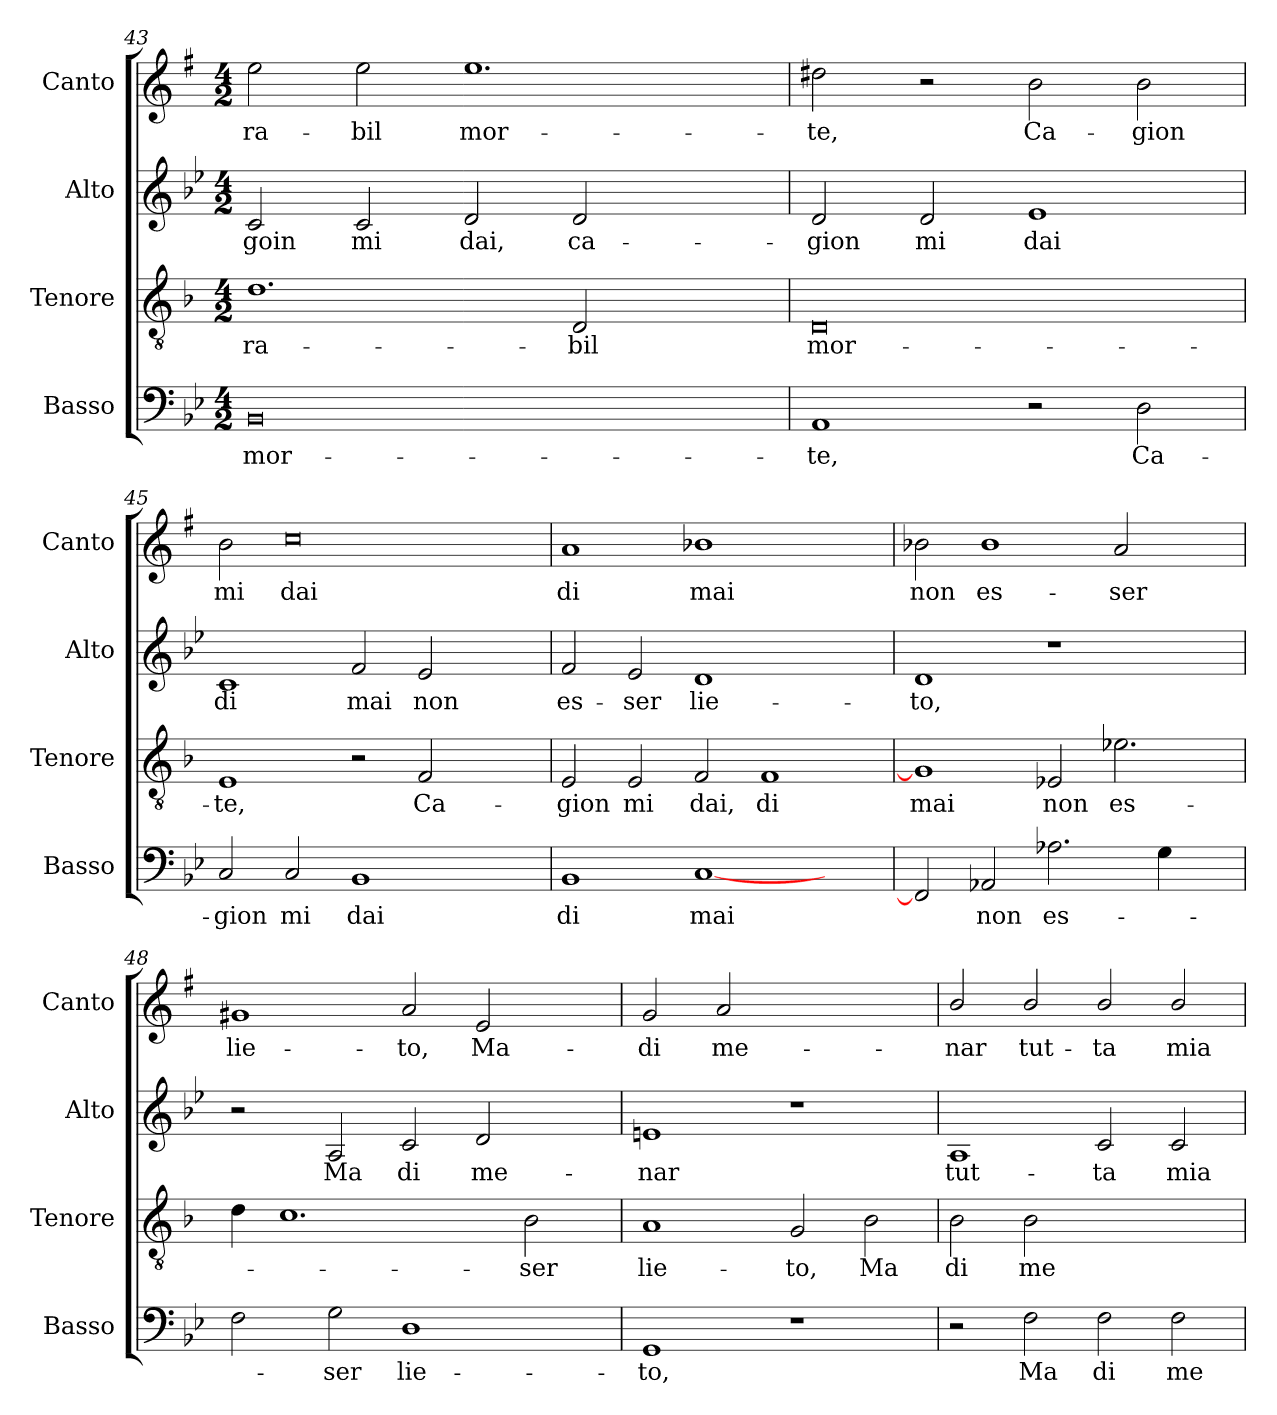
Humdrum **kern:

**kern	**text	**kern	**text	**kern	**text	**kern	**text
*part4	*part4	*part3	*part3	*part2	*part2	*part1	*part1
*staff4	*staff4	*staff3	*staff3	*staff2	*staff2	*staff1	*staff1
*I"Basso	*	*I"Tenore	*	*I"Alto	*	*I"Canto	*
*I'Basso	*	*I'Tenore	*	*I'Alto	*	*I'Canto	*
!!LO:LB:g=z
*clefF4	*	*clefGv2	*	*clefG2	*	*clefG2	*
*	*	*	*	*	*	*ITrd1c2	*
*k[b-e-]	*	*k[b-]	*	*k[b-e-]	*	*k[b-]	*
*B-:	*	*F:	*	*B-:	*	*F:	*
*M4/2	*	*M4/2	*	*M4/2	*	*M4/2	*
=43	=43	=43	=43	=43	=43	=43	=43
!	!LO:LY:b	!	!LO:LY:b	!	!LO:LY:b	!	!LO:LY:b
0BB-	mor-	1.d	-ra-	2c	-goin	2dd	-ra-
!	!	!	!	!	!LO:LY:b	!	!LO:LY:b
.	.	.	.	2c	mi	2dd	-bil
!	!	!	!	!	!LO:LY:b	!	!LO:LY:b
.	.	.	.	2d	dai,	1.dd	mor-
!	!	!	!LO:LY:b	!	!LO:LY:b	!	!
.	.	2D	-bil	2d	ca-	.	.
2ryy	.	2ryy	.	2ryy	.	.	.
=44	=44	=44	=44	=44	=44	=44	=44
!	!LO:LY:b	!	!LO:LY:b	!	!LO:LY:b	!	!LO:LY:b
1AA	-te,	0D	mor-	2d	-gion	2cc#	-te,
!	!	!	!	!	!LO:LY:b	!	!
.	.	.	.	2d	mi	2r	.
!	!	!	!	!	!LO:LY:b	!	!LO:LY:b
2r	.	.	.	1e-	dai	2a	Ca-
!	!LO:LY:b	!	!	!	!	!	!LO:LY:b
2D	Ca-	.	.	.	.	2a	-gion
=45	=45	=45	=45	=45	=45	=45	=45
!	!LO:LY:b	!	!LO:LY:b	!	!LO:LY:b	!	!LO:LY:b
2C	-gion	1E	-te,	1c	di	2a	mi
!	!LO:LY:b	!	!	!	!	!	!LO:LY:b
2C	mi	.	.	.	.	0b-	dai
!	!LO:LY:b	!	!	!	!LO:LY:b	!	!
1BB-	dai	2r	.	2f	mai	.	.
!	!	!	!LO:LY:b	!	!LO:LY:b	!	!
.	.	2F	Ca-	2e-	non	.	.
2ryy	.	2ryy	.	2ryy	.	.	.
=46	=46	=46	=46	=46	=46	=46	=46
!	!LO:LY:b	!	!LO:LY:b	!	!LO:LY:b	!	!LO:LY:b
1BB-	di	2E	-gion	2f	es-	1g	di
!	!	!	!LO:LY:b	!	!LO:LY:b	!	!
.	.	2E	mi	2e-	-ser	.	.
!	!LO:LY:b	!	!LO:LY:b	!	!LO:LY:b	!	!LO:LY:b
[1C	mai	2F	dai,	1d	lie-	1a-X	mai
!	!	!	!LO:LY:b	!	!	!	!
.	.	1F	di	.	.	.	.
2ryy	.	.	.	2ryy	.	2ryy	.
=47	=47	=47	=47	=47	=47	=47	=47
!	!	!	!LO:LY:b	!	!LO:LY:b	!	!LO:LY:b
2FF]	.	1G]	mai	1d	-to,	2a-X	non
!	!LO:LY:b	!	!	!	!	!	!LO:LY:b
2AA-X	non	.	.	.	.	1a-	es-
!	!LO:LY:b	!	!LO:LY:b	!	!	!	!
2.A-X	es-	2E-X	non	1r	.	.	.
!	!	!	!LO:LY:b	!	!	!	!LO:LY:b
.	.	2.e-X	es-	.	.	2g	-ser
4G	.	.	.	.	.	.	.
4ryy	.	.	.	4ryy	.	4ryy	.
!!LO:LB:g=z
=48	=48	=48	=48	=48	=48	=48	=48
!	!	!	!	!	!	!	!LO:LY:b
2F	.	4d	.	2r	.	1f#X	lie-
.	.	1.c	.	.	.	.	.
!	!LO:LY:b	!	!	!	!LO:LY:b	!	!
2G	-ser	.	.	2A	Ma	.	.
!	!LO:LY:b	!	!	!	!LO:LY:b	!	!LO:LY:b
1D	lie-	.	.	2c	di	2g	-to,
!	!	!	!	!	!LO:LY:b	!	!LO:LY:b
.	.	.	.	2d	me-	2d	Ma-
!	!	!	!LO:LY:b	!	!	!	!
.	.	2B-	-ser	.	.	.	.
4ryy	.	.	.	4ryy	.	4ryy	.
=49	=49	=49	=49	=49	=49	=49	=49
!	!LO:LY:b	!	!LO:LY:b	!	!LO:LY:b	!	!LO:LY:b
1GG	-to,	1A	lie-	1en	-nar	2f	-di
!	!	!	!	!	!	!	!LO:LY:b
.	.	.	.	.	.	2g	me-
!	!	!	!LO:LY:b	!	!	!	!
1r	.	2G	-to,	1r	.	1ryy	.
!	!	!	!LO:LY:b	!	!	!	!
.	.	2B-	Ma	.	.	.	.
!!LO:LB:g=z
=50	=50	=50	=50	=50	=50	=50	=50
!	!	!	!LO:LY:b	!	!LO:LY:b	!	!LO:LY:b
*	*	*	*	*	*	*^	*
2r	.	2B-	di	1A	tut-	2a	0ryy	-nar
!	!LO:LY:b	!	!LO:LY:b	!	!	!	!	!LO:LY:b
2F	Ma	2B-	me-	.	.	2a	.	tut-
!	!LO:LY:b	!	!	!	!LO:LY:b	!	!	!LO:LY:b
2F	di	1ryy	.	2c	-ta	2a	.	-ta
!	!LO:LY:b	!	!	!	!LO:LY:b	!	!	!LO:LY:b
2F	me-	.	.	2c	mia	2a	.	mia
*	*	*	*	*	*	*v	*v	*
=	=	=	=	=	=	=	=
*-	*-	*-	*-	*-	*-	*-	*-
